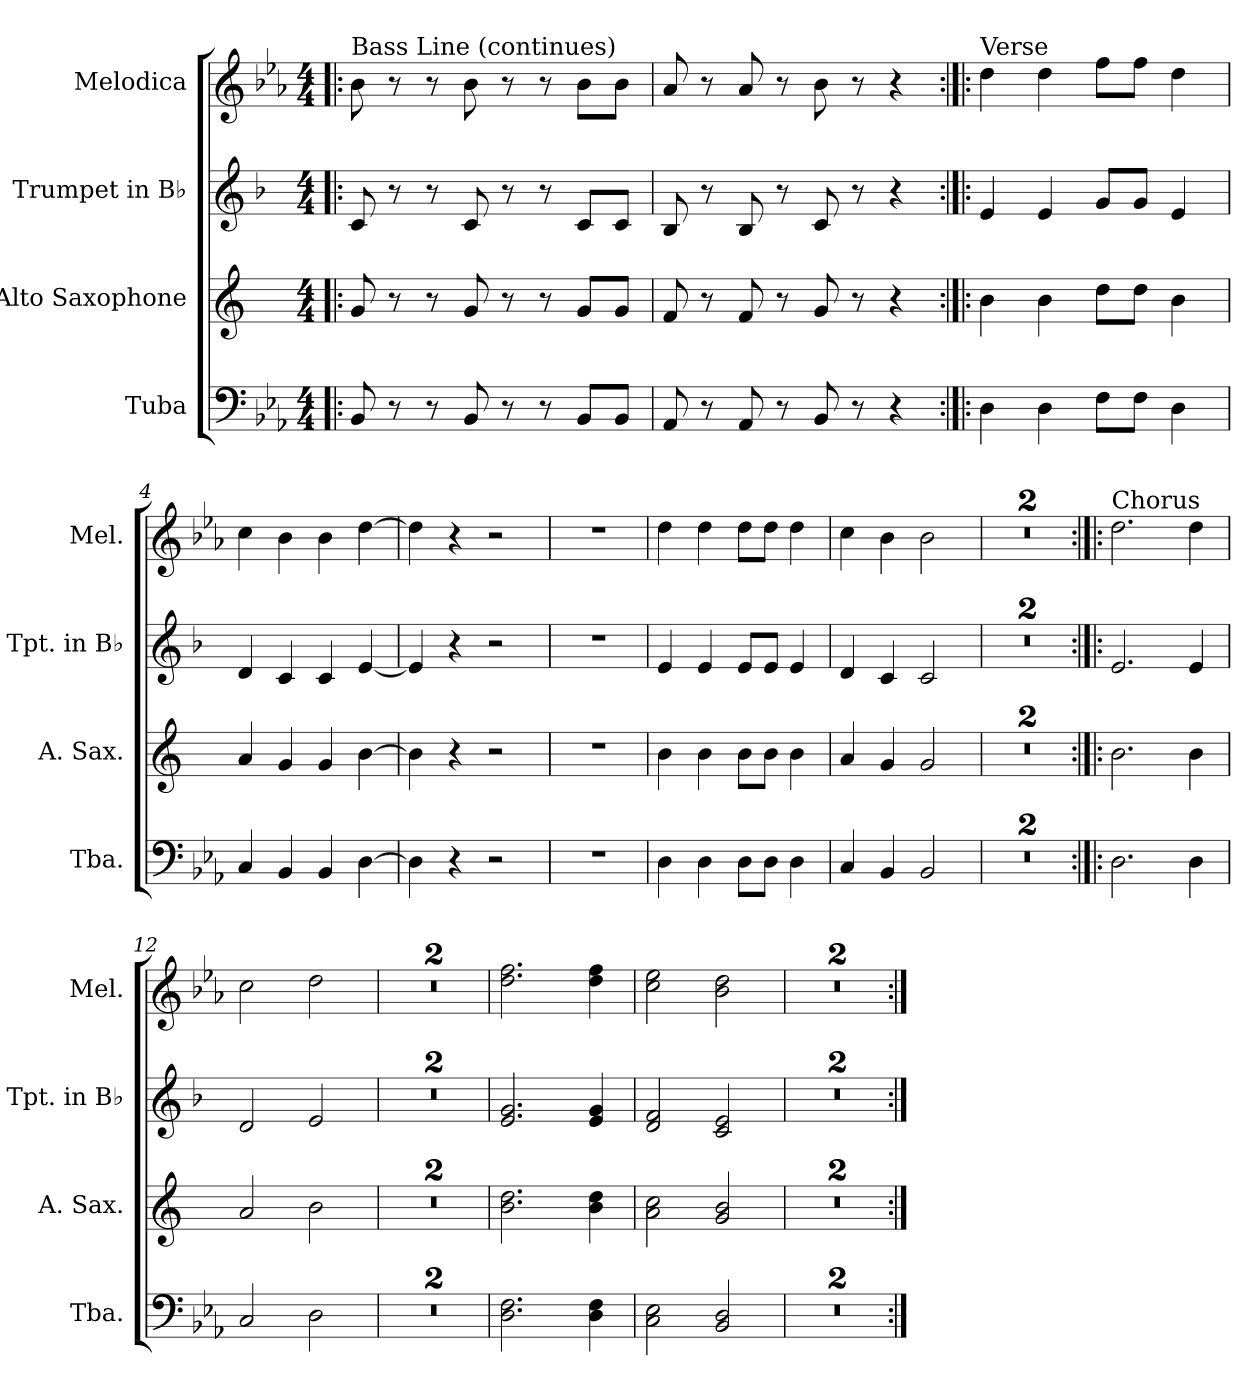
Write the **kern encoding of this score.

**kern	**kern	**kern	**kern
*part4	*part3	*part2	*part1
*staff4	*staff3	*staff2	*staff1
*I"Tuba	*I"Alto Saxophone	*I"Trumpet in B♭	*I"Melodica
*I'Tba.	*I'A. Sax.	*I'Tpt. in B♭	*I'Mel.
*clefF4	*clefG2	*clefG2	*clefG2
*	*ITrd5c9	*ITrd1c2	*
*k[b-e-a-]	*k[b-e-a-]	*k[b-e-a-]	*k[b-e-a-]
*M4/4	*M4/4	*M4/4	*M4/4
=1!|:	=1!|:	=1!|:	=1!|:
!	!	!	!LO:TX:t=Bass Line (continues)
8BB-/	8B-/	8B-/	8b-\
8r	8r	8r	8r
8r	8r	8r	8r
8BB-/	8B-/	8B-/	8b-\
8r	8r	8r	8r
8r	8r	8r	8r
8BB-/L	8B-/L	8B-/L	8b-\L
8BB-/J	8B-/J	8B-/J	8b-\J
=2	=2	=2	=2
8AA-/	8A-/	8A-/	8a-/
8r	8r	8r	8r
8AA-/	8A-/	8A-/	8a-/
8r	8r	8r	8r
8BB-/	8B-/	8B-/	8b-\
8r	8r	8r	8r
4r	4r	4r	4r
=3:|!|:	=3:|!|:	=3:|!|:	=3:|!|:
!	!	!	!LO:TX:t=Verse
4D\	4d\	4d/	4dd\
4D\	4d\	4d/	4dd\
8F\L	8f\L	8f/L	8ff\L
8F\J	8f\J	8f/J	8ff\J
4D\	4d\	4d/	4dd\
=4	=4	=4	=4
4C/	4c/	4c/	4cc\
4BB-/	4B-/	4B-/	4b-\
4BB-/	4B-/	4B-/	4b-\
[4D\	[4d\	[4d/	[4dd\
!!LO:LB:g=z
=5	=5	=5	=5
4D\]	4d\]	4d/]	4dd\]
4r	4r	4r	4r
2r	2r	2r	2r
=6	=6	=6	=6
1r	1r	1r	1r
=7	=7	=7	=7
4D\	4d\	4d/	4dd\
4D\	4d\	4d/	4dd\
8D\L	8d\L	8d/L	8dd\L
8D\J	8d\J	8d/J	8dd\J
4D\	4d\	4d/	4dd\
=8	=8	=8	=8
4C/	4c/	4c/	4cc\
4BB-/	4B-/	4B-/	4b-\
2BB-/	2B-/	2B-/	2b-\
=9	=9	=9	=9
1r	1r	1r	1r
=10	=10	=10	=10
1r	1r	1r	1r
=11:|!|:	=11:|!|:	=11:|!|:	=11:|!|:
!	!	!	!LO:TX:t=Chorus
2.D\	2.d\	2.d/	2.dd\
4D\	4d\	4d/	4dd\
!!LO:LB:g=z
=12	=12	=12	=12
2C/	2c/	2c/	2cc\
2D\	2d\	2d/	2dd\
=13	=13	=13	=13
1r	1r	1r	1r
=14	=14	=14	=14
1r	1r	1r	1r
=15	=15	=15	=15
2.D\ 2.F\	2.d\ 2.f\	2.d/ 2.f/	2.dd\ 2.ff\
4D\ 4F\	4d\ 4f\	4d/ 4f/	4dd\ 4ff\
=16	=16	=16	=16
2C\ 2E-\	2c\ 2e-\	2c/ 2e-/	2cc\ 2ee-\
2BB-/ 2D/	2B-/ 2d/	2B-/ 2d/	2b-\ 2dd\
=17	=17	=17	=17
1r	1r	1r	1r
=18	=18	=18	=18
1r	1r	1r	1r
=:|!	=:|!	=:|!	=:|!
*-	*-	*-	*-
